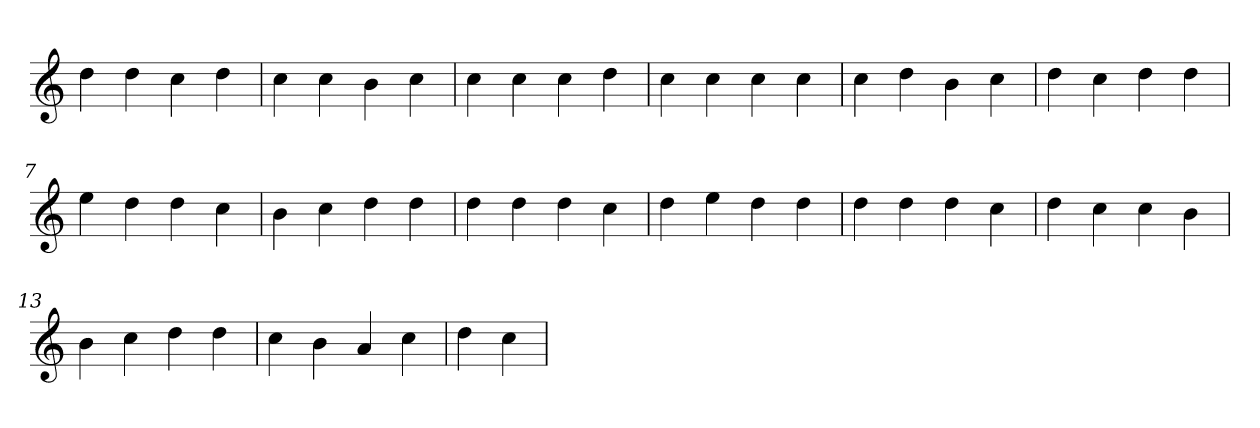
**kern
*part1
*staff1
*clefG2
=1
4dd
4dd
4cc
4dd
=2
4cc
4cc
4b
4cc
=3
4cc
4cc
4cc
4dd
=4
4cc
4cc
4cc
4cc
=5
4cc
4dd
4b
4cc
=6
4dd
4cc
4dd
4dd
=7
4ee
4dd
4dd
4cc
=8
4b
4cc
4dd
4dd
=9
4dd
4dd
4dd
4cc
=10
4dd
4ee
4dd
4dd
=11
4dd
4dd
4dd
4cc
=12
4dd
4cc
4cc
4b
=13
4b
4cc
4dd
4dd
=14
4cc
4b
4a
4cc
=15
4dd
4cc
=
*-
